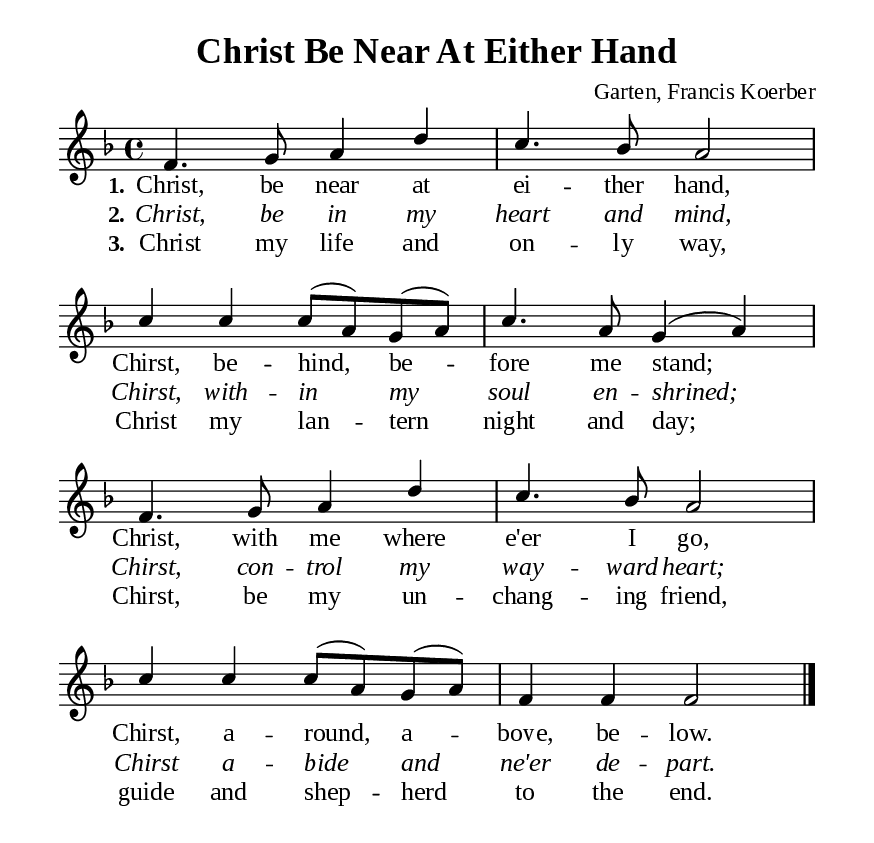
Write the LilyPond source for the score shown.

\version "2.18.2"

\header {
  title = "Christ Be Near At Either Hand"
  composer = "Garten, Francis Koerber"
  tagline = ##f
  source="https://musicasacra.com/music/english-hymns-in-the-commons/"
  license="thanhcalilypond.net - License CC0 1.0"
}

global= {
  \key f \major
  \time 4/4
  \override Score.BarNumber.break-visibility = ##(#f #f #f)
  \override Lyrics.LyricSpace.minimum-distance = #3.0
}

\paper {
  #(set-paper-size "a5")
  top-margin = 10\mm
  bottom-marign = 10\mm
  left-margin = 10\mm
  right-margin = 10\mm
  indent = #0
  #(define fonts
	 (make-pango-font-tree "Liberation Serif"
	 		       "Liberation Serif"
			       "Liberation Serif"
			       (/ 20 20)))
  system-system-spacing = #'((basic-distance . 3) (padding . 3))
}

printItalic = \with {
  \override LyricText.font-shape = #'italic
}

% Verse music
musicVerseSoprano = \relative c' {
  %{	01	%} f4. g8 a4 d |
  %{	02	%} c4. bes8 a2 |
  %{	03	%} c4 c c8 (a) g (a) |
  %{	04	%} c4. a8 g4 (a) |
  %{	05	%} f4. g8 a4 d |
  %{	06	%} c4. bes8 a2 |
  %{	07	%} c4 c c8 (a) g (a) |
  %{	08	%} f4 f f2 \bar "|."
}

% Verse lyrics
verseOne = \lyricmode {
  \set stanza = #"1."
  Christ, be near at ei -- ther hand, Chirst, be -- hind, be -- fore me stand;
  Christ, with me where e'er I go, Chirst, a -- round, a -- bove, be -- low.
}

verseTwo = \lyricmode {
  \set stanza = #"2."
  Christ, be in my heart and mind, Chirst, with -- in my soul en -- shrined;
  Chirst, con -- trol my way -- ward heart; Chirst a -- bide and ne'er de -- part.
}

verseThree = \lyricmode {
  \set stanza = #"3."
  Christ my life and on -- ly way, Christ my lan -- tern night and day;
  Chirst, be my un -- chang -- ing friend, guide and shep -- herd to the end.
}

% Layout
\score {
    \new ChoirStaff <<
      \new Staff <<
        \clef "treble"
        \new Voice = "sopranos" { \global \stemUp \slurUp \musicVerseSoprano }
      >>
      \new Lyrics \lyricsto sopranos \verseOne
      \new Lyrics \printItalic \lyricsto sopranos \verseTwo
      \new Lyrics \lyricsto sopranos \verseThree
    >>
}
